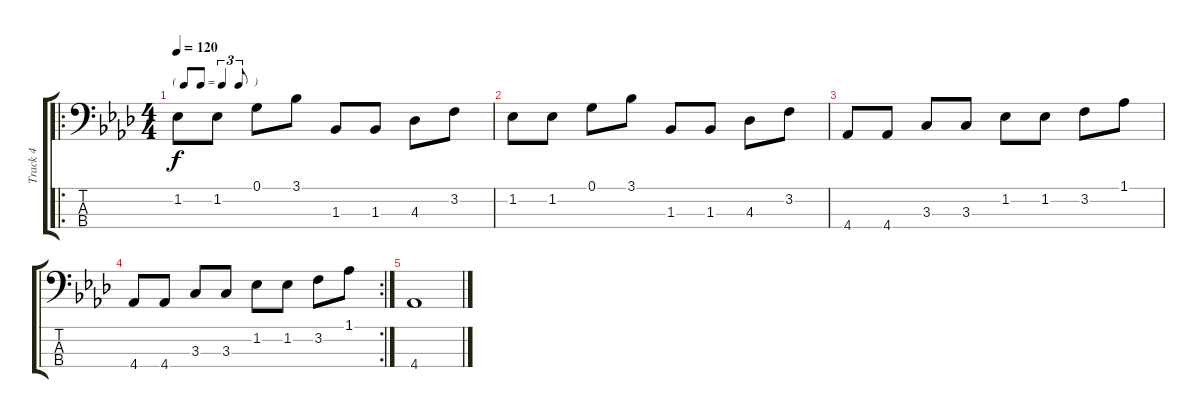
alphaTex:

\track ("Track 4" "Track 4") {instrument electricbasspick}
\staff {score tabs}
\tuning (G2 D2 A1 E1) {hide}
\ro
\ts (4 4)
\tf triplet8th
\tempo 120
\clef f4
\ks ab
1.2.8{dy f} 1.2.8 0.1.8 3.1.8 1.3.8 1.3.8 4.3.8 3.2.8 |
1.2.8 1.2.8 0.1.8 3.1.8 1.3.8 1.3.8 4.3.8 3.2.8 |
4.4.8 4.4.8 3.3.8 3.3.8 1.2.8 1.2.8 3.2.8 1.1.8 |
\rc 2
4.4.8 4.4.8 3.3.8 3.3.8 1.2.8 1.2.8 3.2.8 1.1.8 |
4.4.1
